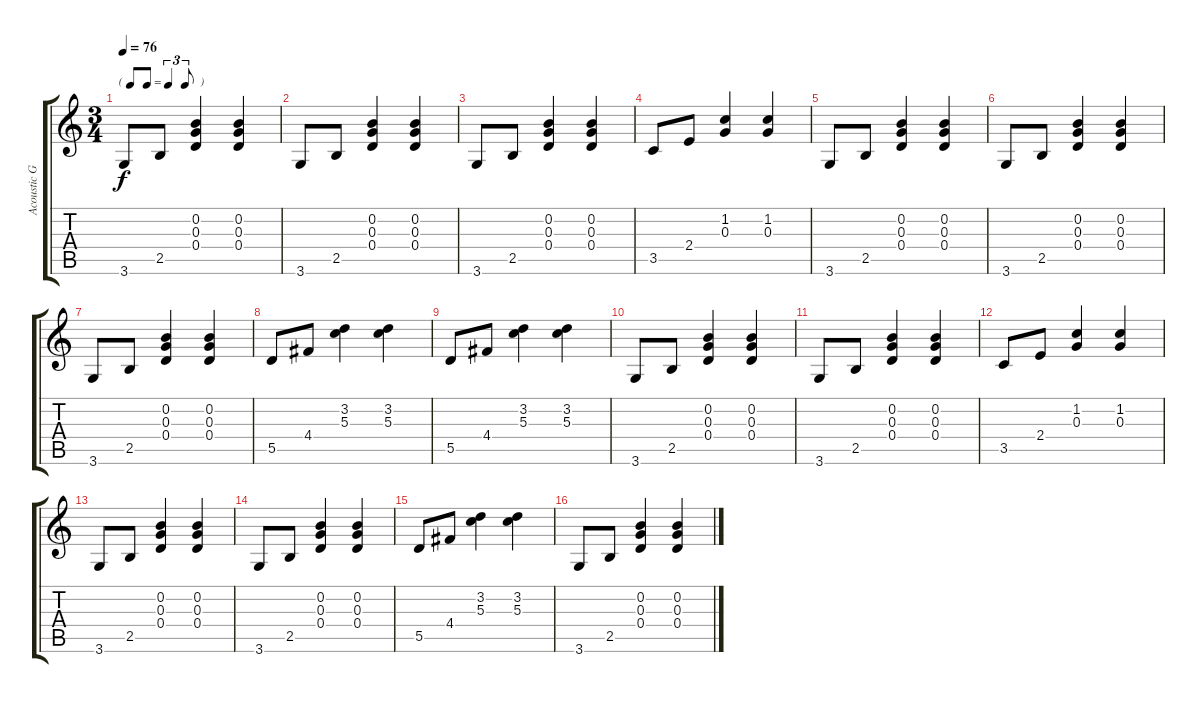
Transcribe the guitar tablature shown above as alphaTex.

\track ("Acoustic Guitar (nylon)" "Acoustic G") {instrument acousticguitarnylon}
\staff {score tabs}
\tuning (E4 B3 G3 D3 A2 E2) {hide}
\ts (3 4)
\tf triplet8th
\tempo 76
\clef g2
\ks c
3.6.8{dy f} 2.5.8 (0.2 0.3 0.4).4 (0.2 0.3 0.4).4 |
3.6.8 2.5.8 (0.2 0.3 0.4).4 (0.2 0.3 0.4).4 |
3.6.8 2.5.8 (0.2 0.3 0.4).4 (0.2 0.3 0.4).4 |
3.5.8 2.4.8 (1.2 0.3).4 (1.2 0.3).4 |
3.6.8 2.5.8 (0.2 0.3 0.4).4 (0.2 0.3 0.4).4 |
3.6.8 2.5.8 (0.2 0.3 0.4).4 (0.2 0.3 0.4).4 |
3.6.8 2.5.8 (0.2 0.3 0.4).4 (0.2 0.3 0.4).4 |
5.5.8 4.4.8 (3.2 5.3).4 (3.2 5.3).4 |
5.5.8 4.4.8 (3.2 5.3).4 (3.2 5.3).4 |
3.6.8 2.5.8 (0.2 0.3 0.4).4 (0.2 0.3 0.4).4 |
3.6.8 2.5.8 (0.2 0.3 0.4).4 (0.2 0.3 0.4).4 |
3.5.8 2.4.8 (1.2 0.3).4 (1.2 0.3).4 |
3.6.8 2.5.8 (0.2 0.3 0.4).4 (0.2 0.3 0.4).4 |
3.6.8 2.5.8 (0.2 0.3 0.4).4 (0.2 0.3 0.4).4 |
5.5.8 4.4.8 (3.2 5.3).4 (3.2 5.3).4 |
3.6.8 2.5.8 (0.2 0.3 0.4).4 (0.2 0.3 0.4).4
